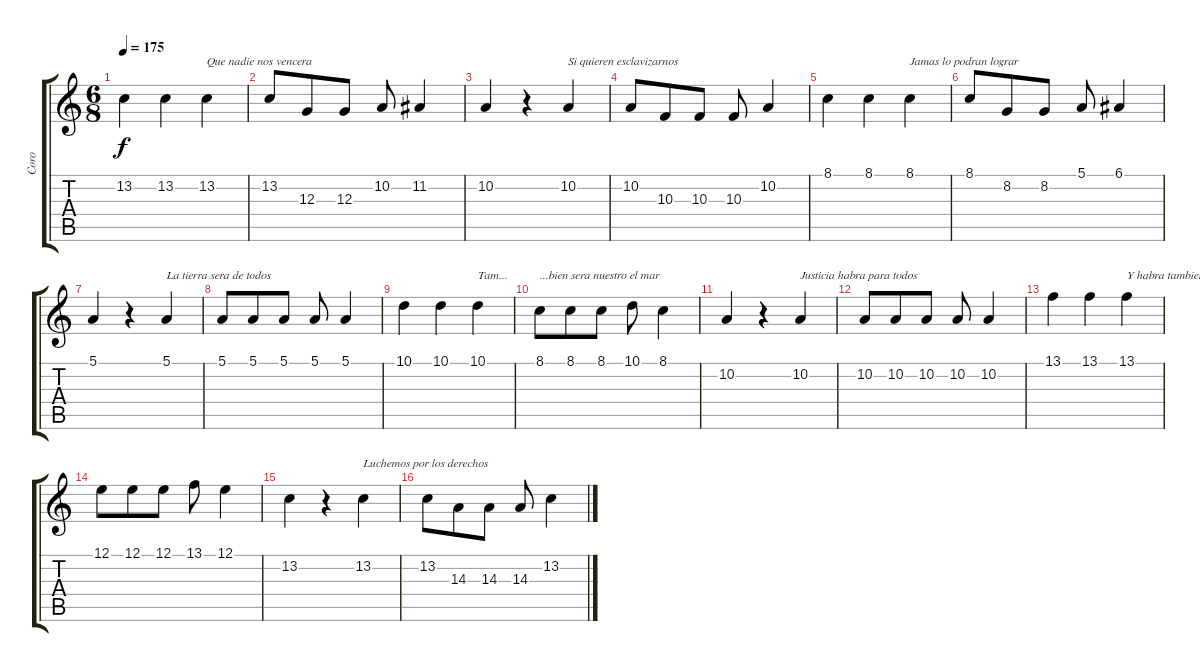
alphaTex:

\track ("Coro" "Coro") {instrument choiraahs}
\staff {score tabs}
\tuning (E4 B3 G3 D3 A2 E2) {hide}
\ts (6 8)
\tempo 175
\clef g2
\ks c
13.2.4{dy f} 13.2.4 13.2.4{txt "Que nadie nos vencera"} |
13.2.8 12.3.8 12.3.8 10.2.8 11.2.4 |
10.2.4 r.4 10.2.4{txt "Si quieren esclavizarnos"} |
10.2.8 10.3.8 10.3.8 10.3.8 10.2.4 |
8.1.4 8.1.4 8.1.4{txt "Jamas lo podran lograr"} |
8.1.8 8.2.8 8.2.8 5.1.8 6.1.4 |
5.1.4 r.4 5.1.4{txt "La tierra sera de todos"} |
5.1.8 5.1.8 5.1.8 5.1.8 5.1.4 |
10.1.4 10.1.4 10.1.4{txt "Tam..."} |
8.1.8{txt "...bien sera nuestro el mar"} 8.1.8 8.1.8 10.1.8 8.1.4 |
10.2.4 r.4 10.2.4{txt "Justicia habra para todos"} |
10.2.8 10.2.8 10.2.8 10.2.8 10.2.4 |
13.1.4 13.1.4 13.1.4{txt "Y habra tambien libertad"} |
12.1.8 12.1.8 12.1.8 13.1.8 12.1.4 |
13.2.4 r.4 13.2.4{txt "Luchemos por los derechos"} |
13.2.8 14.3.8 14.3.8 14.3.8 13.2.4
